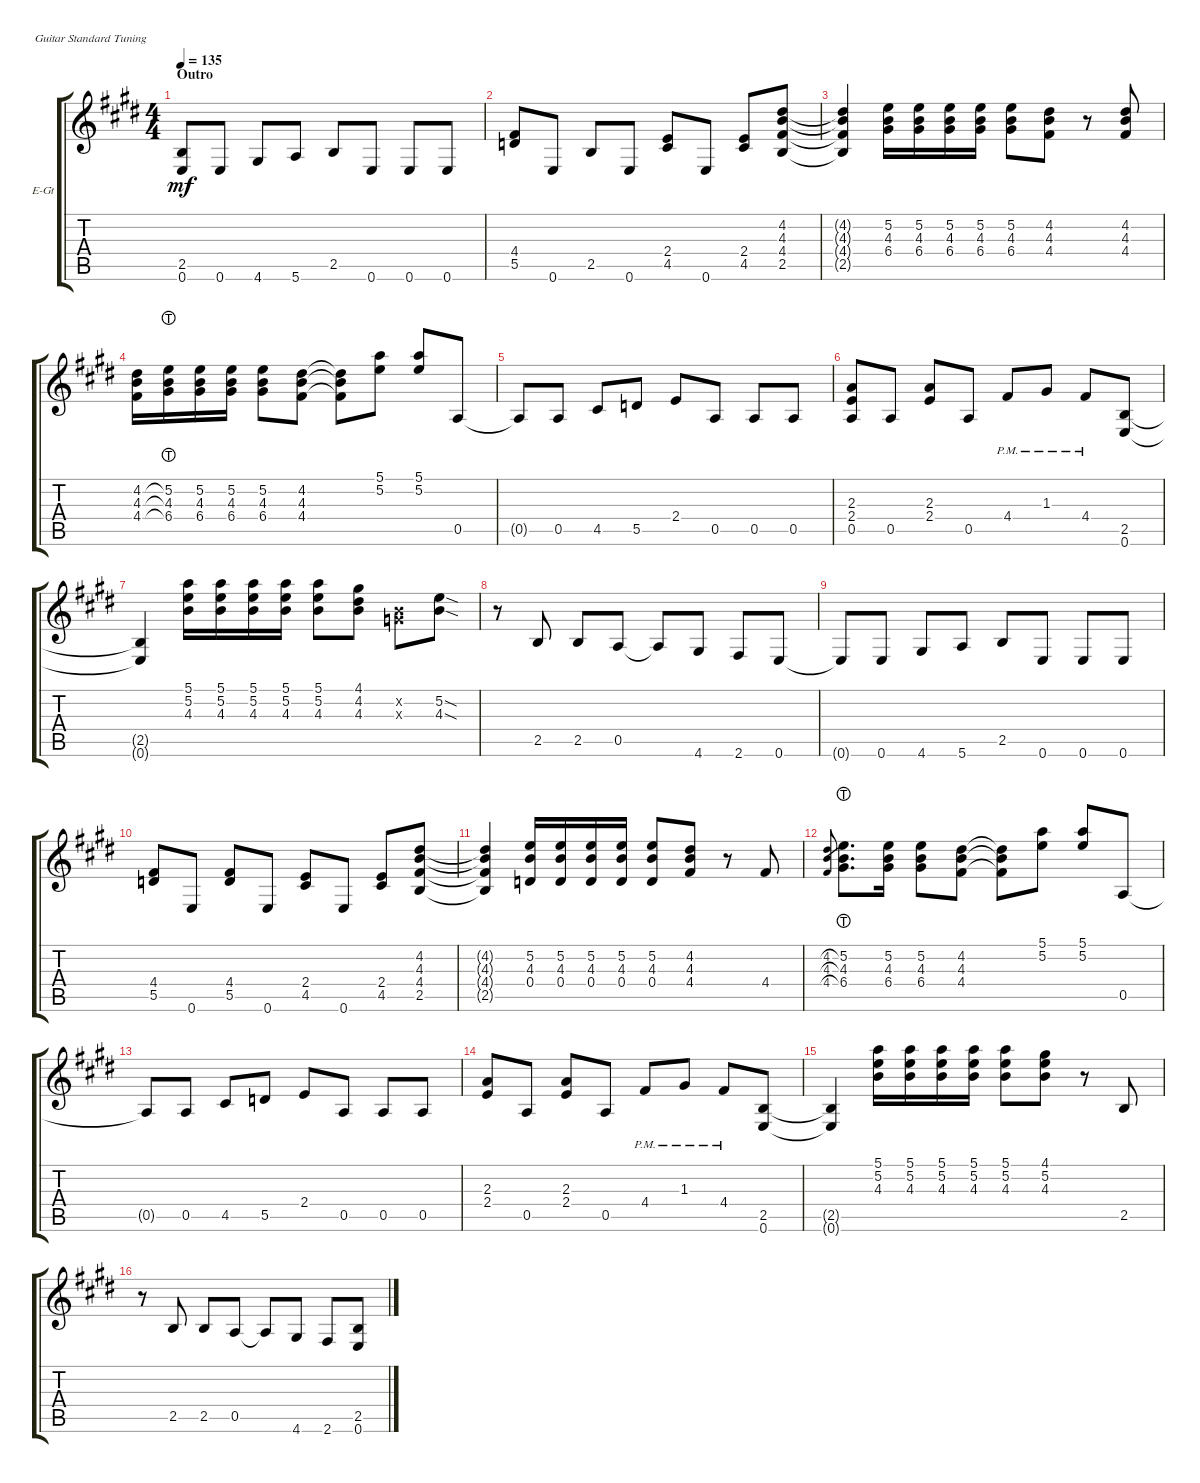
\defaultSystemsLayout 4
\bracketExtendMode groupsimilarinstruments
\firstSystemTrackNameOrientation horizontal
\otherSystemsTrackNameOrientation horizontal
\track ("VITO BRATTA" "E-Gt") {solo instrument distortionguitar}
\staff {score tabs}
\tuning (E4 B3 G3 D3 A2 E2)
\ts (4 4)
\section ("" "Outro")
\tempo 135
\clef g2
\scale
0.333333
\ks e
(0.6{t} 2.5{t}).8{dy mf} 0.6.8 4.6.8 5.6.8 2.5.8 0.6.8 0.6.8 0.6.8 |
\scale
0.333333 (5.5 4.4).8 0.6.8 2.5.8 0.6.8 (4.5 2.4).8 0.6.8 (4.5 2.4).8 (4.2 4.3 4.4 2.5).8 |
\scale
0.333333 (4.2{t} 4.3{t} 4.4{t} 2.5{t}).4 (5.2 4.3 6.4).16 (5.2 4.3 6.4).16 (5.2 4.3 6.4).16 (5.2 4.3 6.4).16 (6.4 4.3 5.2).8 (4.2 4.3 4.4).8 r.8 (4.2 4.3 4.4).8 |
\scale
0.333333 (4.2 4.3 4.4).16 (5.2{lht} 4.3{lht} 6.4{lht}).16 (5.2 4.3 6.4).16 (5.2 4.3 6.4).16 (6.4 4.3 5.2).8 (4.2 4.3 4.4).8 (4.2{t} 4.3{t} 4.4{t}).8 (5.1 5.2).8 (5.1 5.2).8 0.5.8 |
\scale
0.333333 0.5{t}.8 0.5.8 4.5.8 5.5.8 2.4.8 0.5.8 0.5.8 0.5.8 |
\scale
0.333333 (0.5 2.4 2.3).8 0.5.8 (2.4 2.3).8 0.5.8 4.4{pm}.8 1.3{pm}.8 4.4{pm}.8 (2.5 0.6).8 |
\scale
0.333333 (2.5{t} 0.6{t}).4 (5.1 5.2 4.3).16 (5.1 5.2 4.3).16 (5.1 5.2 4.3).16 (5.1 5.2 4.3).16 (4.3 5.2 5.1).8 (4.3 4.1 4.2).8 (0.2{x} 0.3{x}).8 (4.3{sod} 5.2{sod}).8 |
\scale
0.333333 r.8 2.5.8 2.5.8 0.5.8 0.5{t}.8 4.6.8 2.6.8 0.6.8 |
\scale
0.333333 0.6{t}.8 0.6.8 4.6.8 5.6.8 2.5.8 0.6.8 0.6.8 0.6.8 |
\scale
0.333333 (5.5 4.4).8 0.6.8 (5.5 4.4).8 0.6.8 (4.5 2.4).8 0.6.8 (4.5 2.4).8 (4.2 4.3 4.4 2.5).8 |
\scale
0.333333 (4.2{t} 4.3{t} 4.4{t} 2.5{t}).4 (5.2 4.3 0.4).16 (5.2 4.3 0.4).16 (5.2 4.3 0.4).16 (5.2 4.3 0.4).16 (4.3 5.2 0.4).8 (4.4 4.3 4.2).8 r.8 4.4.8 |
\scale
0.333333 (4.2 4.3 4.4).8{gr} (6.4{lht} 4.3{lht} 5.2{lht}).8{d} (6.4 4.3 5.2).16 (5.2 4.3 6.4).8 (4.4 4.3 4.2).8 (4.4{t} 4.3{t} 4.2{t}).8 (5.1 5.2).8 (5.2 5.1).8 0.5.8 |
\scale
0.333333 0.5{t}.8 0.5.8 4.5.8 5.5.8 2.4.8 0.5.8 0.5.8 0.5.8 |
(2.4 2.3).8 0.5.8 (2.4 2.3).8 0.5.8 4.4{pm}.8 1.3{pm}.8 4.4{pm}.8 (2.5 0.6).8 |
(2.5{t} 0.6{t}).4 (5.2 4.3 5.1).16 (5.2 4.3 5.1).16 (5.2 4.3 5.1).16 (5.2 4.3 5.1).16 (4.3 5.2 5.1).8 (4.3 5.2 4.1).8 r.8 2.5.8 |
r.8 2.5.8 2.5.8 0.5.8 0.5{t}.8 4.6.8 2.6.8 (0.6 2.5).8
